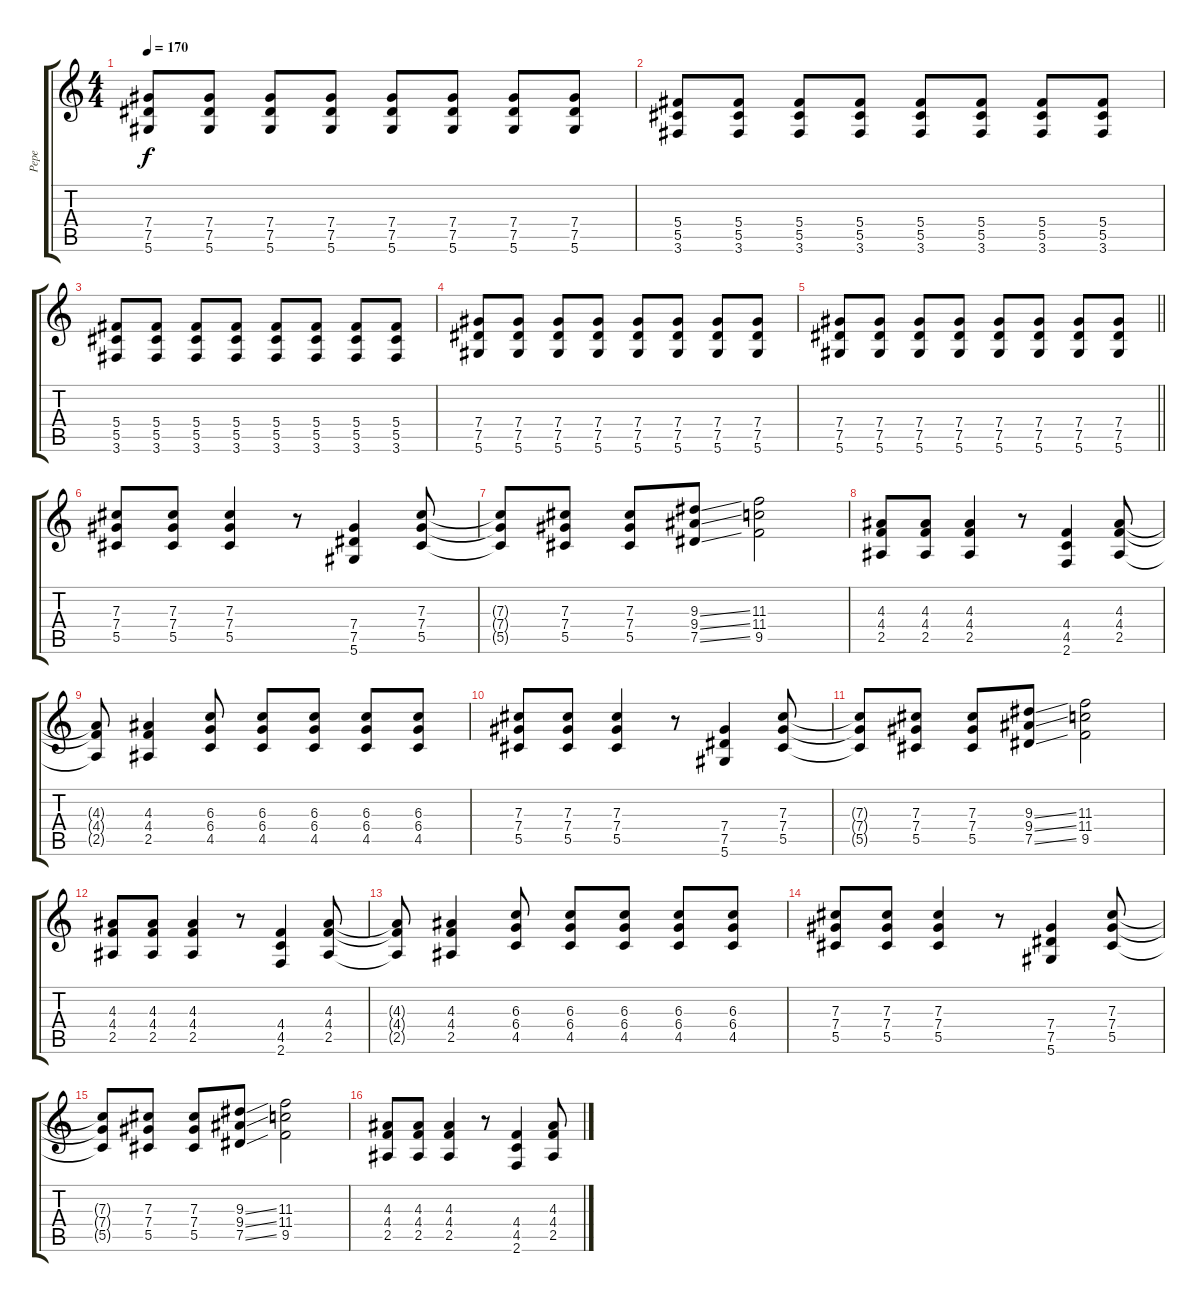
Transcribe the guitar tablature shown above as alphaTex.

\track ("Pepe" "Pepe") {instrument distortionguitar}
\staff {score tabs}
\tuning (Eb4 Bb3 Gb3 Db3 Ab2 Eb2) {hide}
\ts (4 4)
\tempo 170
\clef g2
\ks c
(7.4 7.5 5.6).8{dy f} (7.4 7.5 5.6).8 (7.4 7.5 5.6).8 (7.4 7.5 5.6).8 (7.4 7.5 5.6).8 (7.4 7.5 5.6).8 (7.4 7.5 5.6).8 (7.4 7.5 5.6).8 |
(5.4 5.5 3.6).8 (5.4 5.5 3.6).8 (5.4 5.5 3.6).8 (5.4 5.5 3.6).8 (5.4 5.5 3.6).8 (5.4 5.5 3.6).8 (5.4 5.5 3.6).8 (5.4 5.5 3.6).8 |
(5.4 5.5 3.6).8 (5.4 5.5 3.6).8 (5.4 5.5 3.6).8 (5.4 5.5 3.6).8 (5.4 5.5 3.6).8 (5.4 5.5 3.6).8 (5.4 5.5 3.6).8 (5.4 5.5 3.6).8 |
(7.4 7.5 5.6).8 (7.4 7.5 5.6).8 (7.4 7.5 5.6).8 (7.4 7.5 5.6).8 (7.4 7.5 5.6).8 (7.4 7.5 5.6).8 (7.4 7.5 5.6).8 (7.4 7.5 5.6).8 |
\barLineRight lightlight
(7.4 7.5 5.6).8 (7.4 7.5 5.6).8 (7.4 7.5 5.6).8 (7.4 7.5 5.6).8 (7.4 7.5 5.6).8 (7.4 7.5 5.6).8 (7.4 7.5 5.6).8 (7.4 7.5 5.6).8 |
(7.3 7.4 5.5).8 (7.3 7.4 5.5).8 (7.3 7.4 5.5).4 r.8 (7.4 7.5 5.6).4 (7.3 7.4 5.5).8 |
(7.3{t} 7.4{t} 5.5{t}).8 (7.3 7.4 5.5).8 (7.3 7.4 5.5).8 (9.3{ss} 9.4{ss} 7.5{ss}).8 (11.3 11.4 9.5).2 |
(4.3 4.4 2.5).8 (4.3 4.4 2.5).8 (4.3 4.4 2.5).4 r.8 (4.4 4.5 2.6).4 (4.3 4.4 2.5).8 |
(4.3{t} 4.4{t} 2.5{t}).8 (4.3 4.4 2.5).4 (6.3 6.4 4.5).8 (6.3 6.4 4.5).8 (6.3 6.4 4.5).8 (6.3 6.4 4.5).8 (6.3 6.4 4.5).8 |
(7.3 7.4 5.5).8 (7.3 7.4 5.5).8 (7.3 7.4 5.5).4 r.8 (7.4 7.5 5.6).4 (7.3 7.4 5.5).8 |
(7.3{t} 7.4{t} 5.5{t}).8 (7.3 7.4 5.5).8 (7.3 7.4 5.5).8 (9.3{ss} 9.4{ss} 7.5{ss}).8 (11.3 11.4 9.5).2 |
(4.3 4.4 2.5).8 (4.3 4.4 2.5).8 (4.3 4.4 2.5).4 r.8 (4.4 4.5 2.6).4 (4.3 4.4 2.5).8 |
(4.3{t} 4.4{t} 2.5{t}).8 (4.3 4.4 2.5).4 (6.3 6.4 4.5).8 (6.3 6.4 4.5).8 (6.3 6.4 4.5).8 (6.3 6.4 4.5).8 (6.3 6.4 4.5).8 |
(7.3 7.4 5.5).8{balance 8} (7.3 7.4 5.5).8 (7.3 7.4 5.5).4 r.8 (7.4 7.5 5.6).4 (7.3 7.4 5.5).8 |
(7.3{t} 7.4{t} 5.5{t}).8 (7.3 7.4 5.5).8 (7.3 7.4 5.5).8 (9.3{ss} 9.4{ss} 7.5{ss}).8 (11.3 11.4 9.5).2 |
(4.3 4.4 2.5).8 (4.3 4.4 2.5).8 (4.3 4.4 2.5).4 r.8 (4.4 4.5 2.6).4 (4.3 4.4 2.5).8
